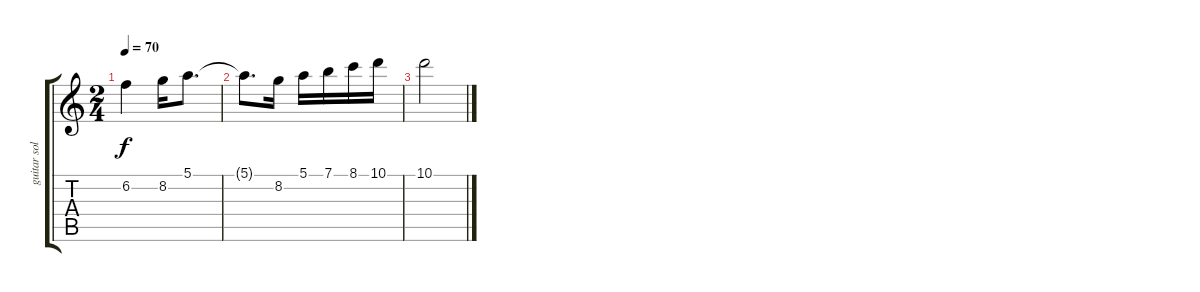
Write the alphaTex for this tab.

\track ("guitar solo" "guitar sol") {instrument acousticguitarnylon}
\staff {score tabs}
\tuning (E4 B3 G3 D3 A2 E2) {hide}
\ts (2 4)
\tempo 70
\clef g2
\ks c
6.2.4{dy f} 8.2.16 5.1.8{d} |
5.1{t}.8{d} 8.2.16 5.1.16 7.1.16 8.1.16 10.1.16 |
10.1.2
